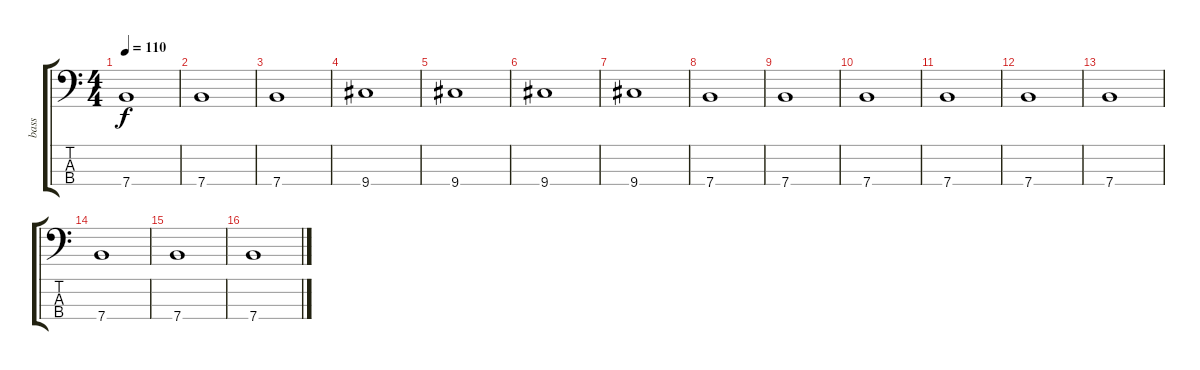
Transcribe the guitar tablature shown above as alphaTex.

\track ("bass" "bass") {instrument electricbassfinger}
\staff {score tabs}
\tuning (G2 D2 A1 E1) {hide}
\ts (4 4)
\tempo 110
\clef f4
\ks c
7.4.1{dy f} |
7.4.1 |
7.4.1 |
9.4.1 |
9.4.1 |
9.4.1 |
9.4.1 |
7.4.1 |
7.4.1 |
7.4.1 |
7.4.1 |
7.4.1 |
7.4.1 |
7.4.1 |
7.4.1 |
7.4.1
